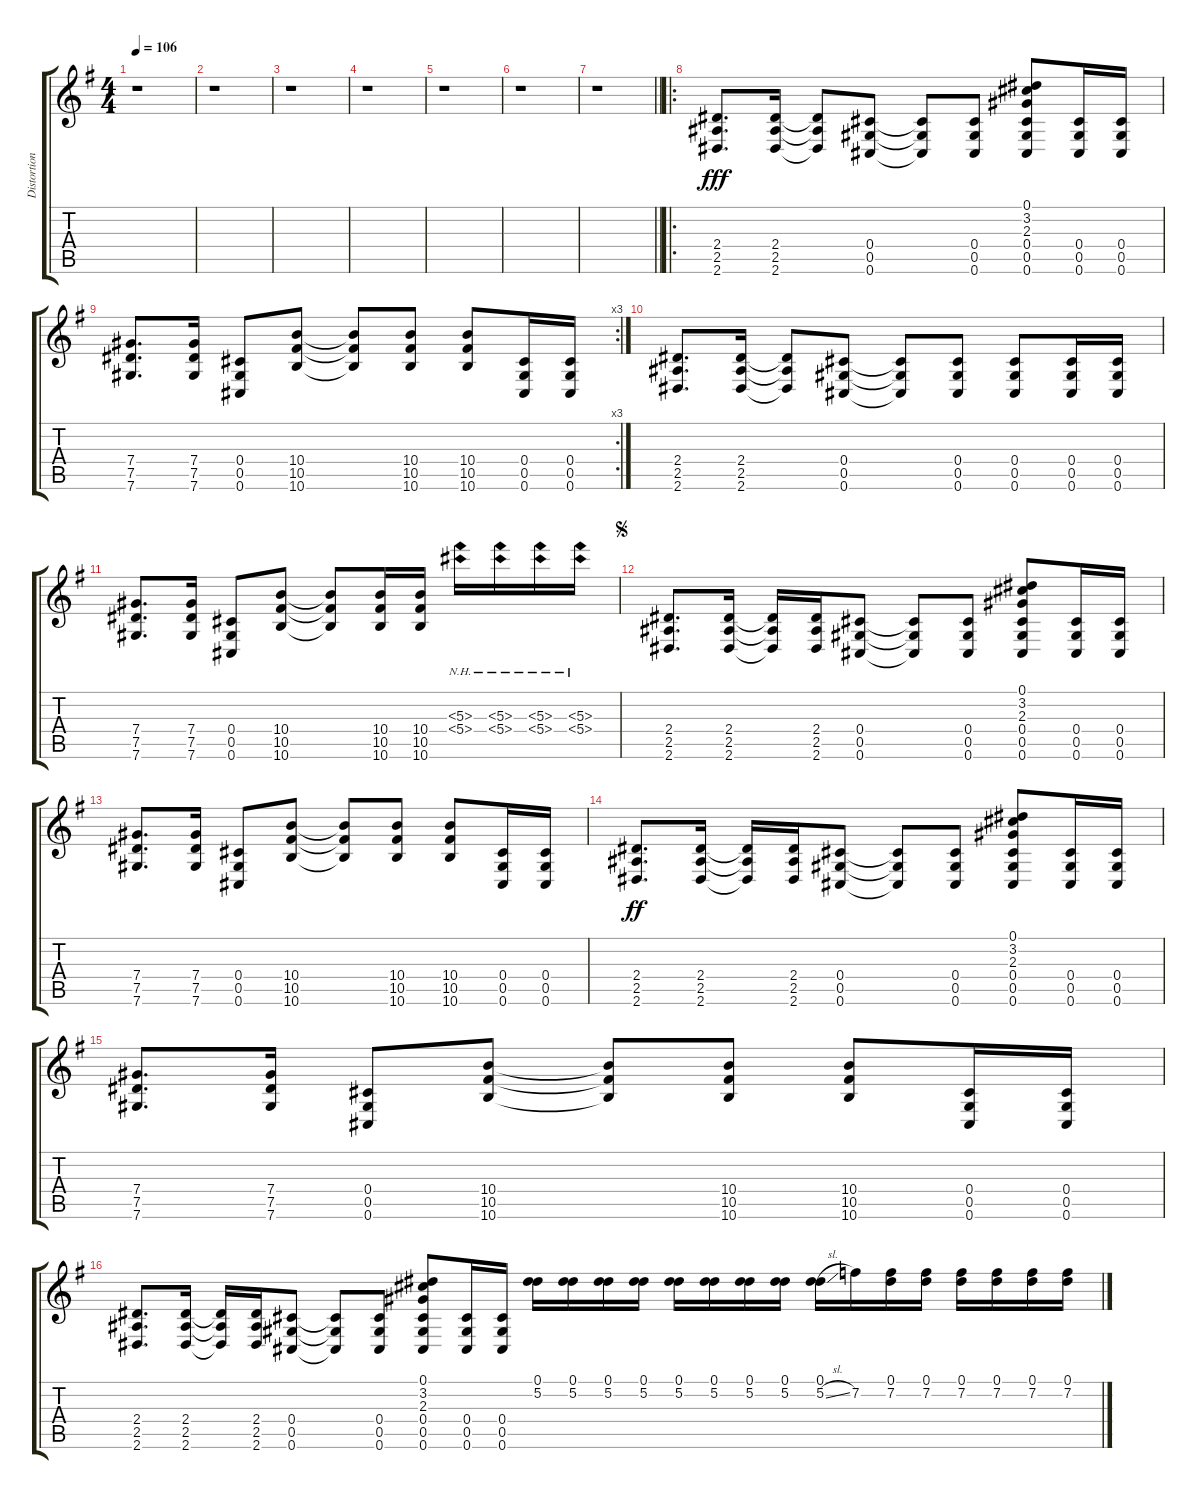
\track ("Distortion" "Distortion") {instrument distortionguitar}
\staff {score tabs}
\tuning (Eb4 Bb3 Gb3 Db3 Ab2 Db2) {hide}
\ts (4 4)
\tempo 106
\clef g2
\ks g
r.1{dy fff} |
r.1 |
r.1 |
r.1 |
r.1 |
r.1 |
\barLineRight lightlight
r.1 |
\ro
(2.4 2.5 2.6).8{d} (2.4 2.5 2.6).16 (2.4{t} 2.5{t} 2.6{t}).8 (0.4 0.5 0.6).8 (0.4{t} 0.5{t} 0.6{t}).8 (0.4 0.5 0.6).8 (0.1 3.2 2.3 0.4 0.5 0.6).8 (0.4 0.5 0.6).16 (0.4 0.5 0.6).16 |
\rc 3
(7.4 7.5 7.6).8{d} (7.4 7.5 7.6).16 (0.4 0.5 0.6).8 (10.4 10.5 10.6).8 (10.4{t} 10.5{t} 10.6{t}).8 (10.4 10.5 10.6).8 (10.4 10.5 10.6).8 (0.4 0.5 0.6).16 (0.4 0.5 0.6).16 |
(2.4 2.5 2.6).8{d} (2.4 2.5 2.6).16 (2.4{t} 2.5{t} 2.6{t}).8 (0.4 0.5 0.6).8 (0.4{t} 0.5{t} 0.6{t}).8 (0.4 0.5 0.6).8 (0.4 0.5 0.6).8 (0.4 0.5 0.6).16 (0.4 0.5 0.6).16 |
(7.4 7.5 7.6).8{d} (7.4 7.5 7.6).16 (0.4 0.5 0.6).8 (10.4 10.5 10.6).8 (10.4{t} 10.5{t} 10.6{t}).8 (10.4 10.5 10.6).16 (10.4 10.5 10.6).16 (5.3{nh} 5.4{nh}).16 (5.3{nh} 5.4{nh}).16 (5.3{nh} 5.4{nh}).16 (5.3{nh} 5.4{nh}).16 |
\jump segno
(2.4 2.5 2.6).8{d} (2.4 2.5 2.6).16 (2.4{t} 2.5{t} 2.6{t}).16 (2.4 2.5 2.6).16 (0.4 0.5 0.6).8 (0.4{t} 0.5{t} 0.6{t}).8 (0.4 0.5 0.6).8 (0.1 3.2 2.3 0.4 0.5 0.6).8 (0.4 0.5 0.6).16 (0.4 0.5 0.6).16 |
(7.4 7.5 7.6).8{d} (7.4 7.5 7.6).16 (0.4 0.5 0.6).8 (10.4 10.5 10.6).8 (10.4{t} 10.5{t} 10.6{t}).8 (10.4 10.5 10.6).8 (10.4 10.5 10.6).8 (0.4 0.5 0.6).16 (0.4 0.5 0.6).16 |
(2.4 2.5 2.6).8{d dy ff} (2.4 2.5 2.6).16 (2.4{t} 2.5{t} 2.6{t}).16 (2.4 2.5 2.6).16 (0.4 0.5 0.6).8 (0.4{t} 0.5{t} 0.6{t}).8 (0.4 0.5 0.6).8 (0.1 3.2 2.3 0.4 0.5 0.6).8 (0.4 0.5 0.6).16 (0.4 0.5 0.6).16 |
(7.4 7.5 7.6).8{d} (7.4 7.5 7.6).16 (0.4 0.5 0.6).8 (10.4 10.5 10.6).8 (10.4{t} 10.5{t} 10.6{t}).8 (10.4 10.5 10.6).8 (10.4 10.5 10.6).8 (0.4 0.5 0.6).16 (0.4 0.5 0.6).16 |
(2.4 2.5 2.6).8{d} (2.4 2.5 2.6).16 (2.4{t} 2.5{t} 2.6{t}).16 (2.4 2.5 2.6).16 (0.4 0.5 0.6).8 (0.4{t} 0.5{t} 0.6{t}).8 (0.4 0.5 0.6).8 (0.1 3.2 2.3 0.4 0.5 0.6).8 (0.4 0.5 0.6).16 (0.4 0.5 0.6).16 (0.1 5.2).16 (0.1 5.2).16 (0.1 5.2).16 (0.1 5.2).16 (0.1 5.2).16 (0.1 5.2).16 (0.1 5.2).16 (0.1 5.2).16 (0.1 5.2{sl}).16 7.2.16 (0.1 7.2).16 (0.1 7.2).16 (0.1 7.2).16 (0.1 7.2).16 (0.1 7.2).16 (0.1 7.2).16
